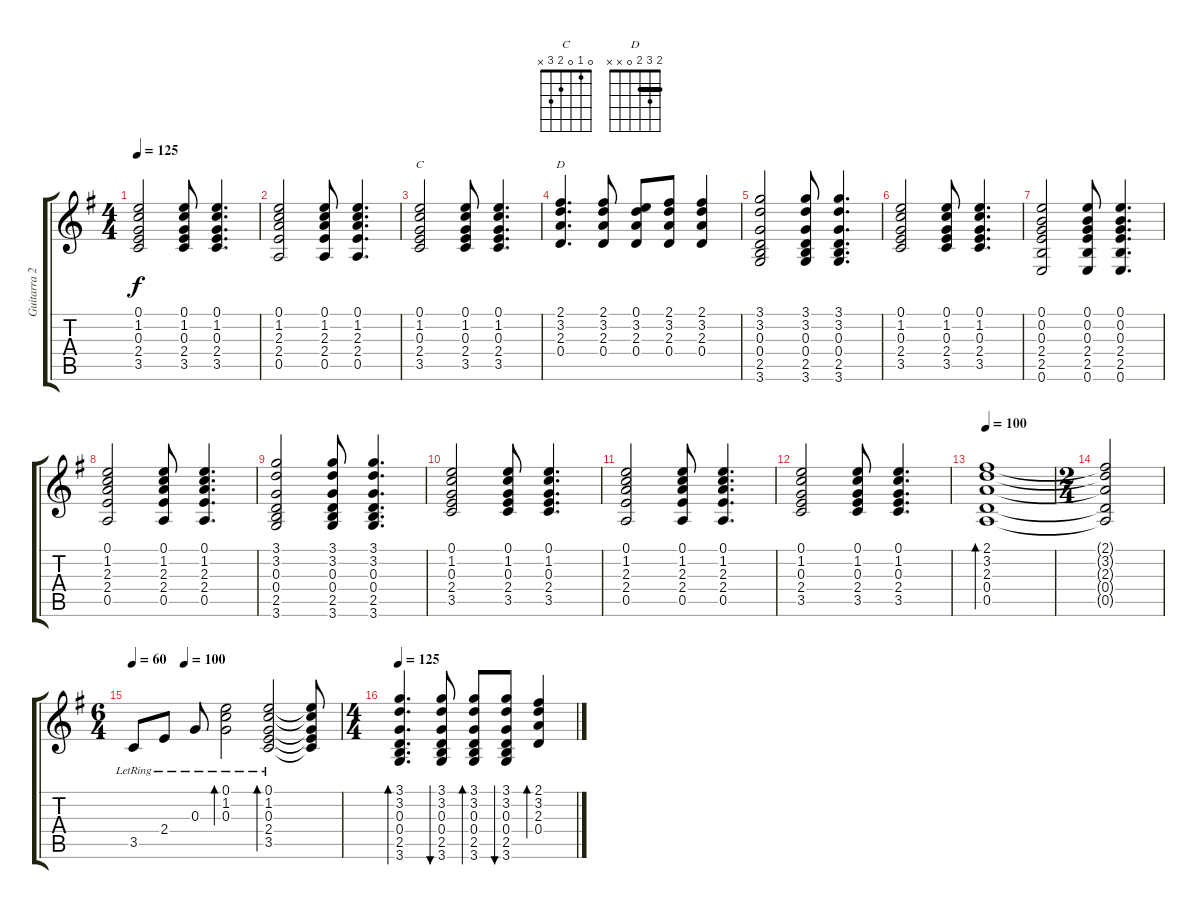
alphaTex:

\track ("Guitarra 2" "Guitarra 2") {instrument electricguitarjazz}
\staff {score tabs}
\tuning (E4 B3 G3 D3 A2 E2) {hide}
\chord ("C" 0 1 0 2 3 x)
\chord ("D" 2 3 2 0 x x) {barre 2}
\ts (4 4)
\tempo 125
\clef g2
\ks g
(0.1 1.2 0.3 2.4 3.5).2{dy f} (0.1 1.2 0.3 2.4 3.5).8 (0.1 1.2 0.3 2.4 3.5).4{d} |
(0.1 1.2 2.3 2.4 0.5).2 (0.1 1.2 2.3 2.4 0.5).8 (0.1 1.2 2.3 2.4 0.5).4{d} |
(0.1 1.2 0.3 2.4 3.5).2{ch "C"} (0.1 1.2 0.3 2.4 3.5).8 (0.1 1.2 0.3 2.4 3.5).4{d} |
(2.1 3.2 2.3 0.4).4{d ch "D"} (2.1 3.2 2.3 0.4).8 (0.1 3.2 2.3 0.4).8 (2.1 3.2 2.3 0.4).8 (2.1 3.2 2.3 0.4).4 |
(3.1 3.2 0.3 0.4 2.5 3.6).2 (3.1 3.2 0.3 0.4 2.5 3.6).8 (3.1 3.2 0.3 0.4 2.5 3.6).4{d} |
(0.1 1.2 0.3 2.4 3.5).2 (0.1 1.2 0.3 2.4 3.5).8 (0.1 1.2 0.3 2.4 3.5).4{d} |
(0.1 0.2 0.3 2.4 2.5 0.6).2 (0.1 0.2 0.3 2.4 2.5 0.6).8 (0.1 0.2 0.3 2.4 2.5 0.6).4{d} |
(0.1 1.2 2.3 2.4 0.5).2 (0.1 1.2 2.3 2.4 0.5).8 (0.1 1.2 2.3 2.4 0.5).4{d} |
(3.1 3.2 0.3 0.4 2.5 3.6).2 (3.1 3.2 0.3 0.4 2.5 3.6).8 (3.1 3.2 0.3 0.4 2.5 3.6).4{d} |
(0.1 1.2 0.3 2.4 3.5).2 (0.1 1.2 0.3 2.4 3.5).8 (0.1 1.2 0.3 2.4 3.5).4{d} |
(0.1 1.2 2.3 2.4 0.5).2 (0.1 1.2 2.3 2.4 0.5).8 (0.1 1.2 2.3 2.4 0.5).4{d} |
(0.1 1.2 0.3 2.4 3.5).2 (0.1 1.2 0.3 2.4 3.5).8 (0.1 1.2 0.3 2.4 3.5).4{d} |
\tempo 100
(2.1 3.2 2.3 0.4 0.5).1{bd 120} |
\ts (2 4)
(2.1{t} 3.2{t} 2.3{t} 0.4{t} 0.5{t}).2 |
\ts (6 4)
\tempo 60
\tempo (100 0.25)
3.5{lr}.8 2.4{lr}.8 0.3{lr}.8 (0.1 1.2{lr} 0.3).2{bd 120} (0.1 1.2{lr} 0.3 2.4 3.5).2{bd 120} (0.1{t} 1.2{t} 0.3{t} 2.4{t} 3.5{t}).8 |
\ts (4 4)
\tempo 125
(3.1 3.2 0.3 0.4 2.5 3.6).4{d bd 60} (3.1 3.2 0.3 0.4 2.5 3.6).8{bu 60} (3.1 3.2 0.3 0.4 2.5 3.6).8{bd 30} (3.1 3.2 0.3 0.4 2.5 3.6).8{bu 30} (2.1 3.2 2.3 0.4).4{bd 120}
